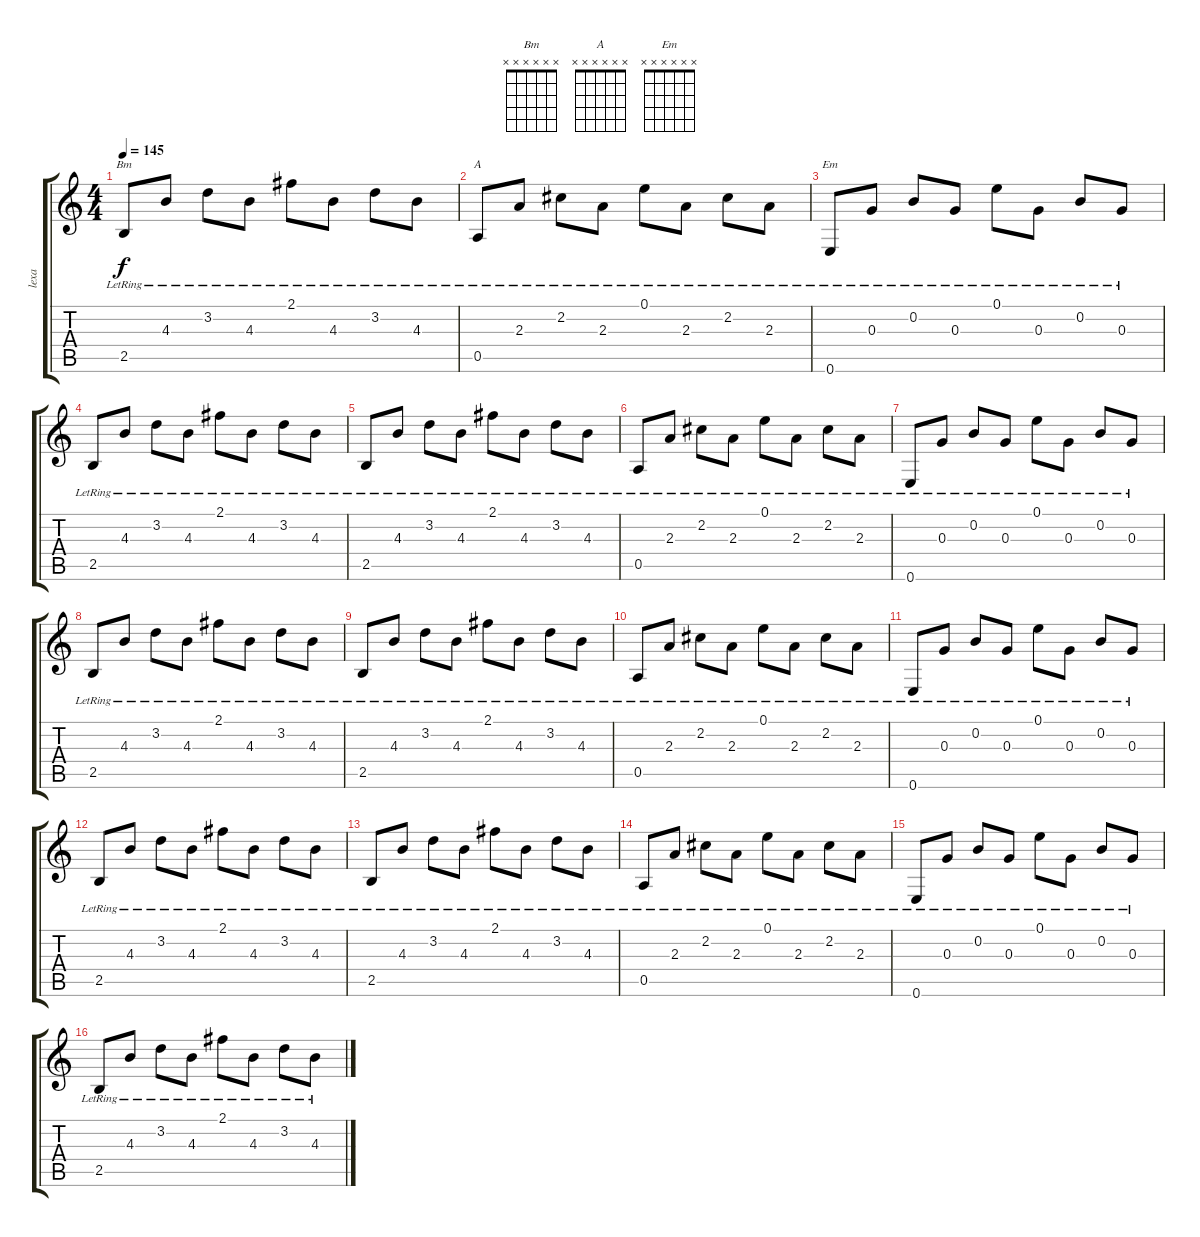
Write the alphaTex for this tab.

\track ("lexa" "lexa") {instrument acousticguitarsteel}
\staff {score tabs}
\tuning (E4 B3 G3 D3 A2 E2) {hide}
\chord ("Bm" x x x x x x)
\chord ("A" x x x x x x)
\chord ("Em" x x x x x x)
\ts (4 4)
\tempo 145
\clef g2
\ks c
2.5{lr}.8{ch "Bm" dy f} 4.3{lr}.8 3.2{lr}.8 4.3{lr}.8 2.1{lr}.8 4.3{lr}.8 3.2{lr}.8 4.3{lr}.8 |
0.5{lr}.8{ch "A"} 2.3{lr}.8 2.2{lr}.8 2.3{lr}.8 0.1{lr}.8 2.3{lr}.8 2.2{lr}.8 2.3{lr}.8 |
0.6{lr}.8{ch "Em"} 0.3{lr}.8 0.2{lr}.8 0.3{lr}.8 0.1{lr}.8 0.3{lr}.8 0.2{lr}.8 0.3{lr}.8 |
2.5{lr}.8 4.3{lr}.8 3.2{lr}.8 4.3{lr}.8 2.1{lr}.8 4.3{lr}.8 3.2{lr}.8 4.3{lr}.8 |
2.5{lr}.8 4.3{lr}.8 3.2{lr}.8 4.3{lr}.8 2.1{lr}.8 4.3{lr}.8 3.2{lr}.8 4.3{lr}.8 |
0.5{lr}.8 2.3{lr}.8 2.2{lr}.8 2.3{lr}.8 0.1{lr}.8 2.3{lr}.8 2.2{lr}.8 2.3{lr}.8 |
0.6{lr}.8 0.3{lr}.8 0.2{lr}.8 0.3{lr}.8 0.1{lr}.8 0.3{lr}.8 0.2{lr}.8 0.3{lr}.8 |
2.5{lr}.8 4.3{lr}.8 3.2{lr}.8 4.3{lr}.8 2.1{lr}.8 4.3{lr}.8 3.2{lr}.8 4.3{lr}.8 |
2.5{lr}.8 4.3{lr}.8 3.2{lr}.8 4.3{lr}.8 2.1{lr}.8 4.3{lr}.8 3.2{lr}.8 4.3{lr}.8 |
0.5{lr}.8 2.3{lr}.8 2.2{lr}.8 2.3{lr}.8 0.1{lr}.8 2.3{lr}.8 2.2{lr}.8 2.3{lr}.8 |
0.6{lr}.8 0.3{lr}.8 0.2{lr}.8 0.3{lr}.8 0.1{lr}.8 0.3{lr}.8 0.2{lr}.8 0.3{lr}.8 |
2.5{lr}.8 4.3{lr}.8 3.2{lr}.8 4.3{lr}.8 2.1{lr}.8 4.3{lr}.8 3.2{lr}.8 4.3{lr}.8 |
2.5{lr}.8 4.3{lr}.8 3.2{lr}.8 4.3{lr}.8 2.1{lr}.8 4.3{lr}.8 3.2{lr}.8 4.3{lr}.8 |
0.5{lr}.8 2.3{lr}.8 2.2{lr}.8 2.3{lr}.8 0.1{lr}.8 2.3{lr}.8 2.2{lr}.8 2.3{lr}.8 |
0.6{lr}.8 0.3{lr}.8 0.2{lr}.8 0.3{lr}.8 0.1{lr}.8 0.3{lr}.8 0.2{lr}.8 0.3{lr}.8 |
2.5{lr}.8 4.3{lr}.8 3.2{lr}.8 4.3{lr}.8 2.1{lr}.8 4.3{lr}.8 3.2{lr}.8 4.3{lr}.8
